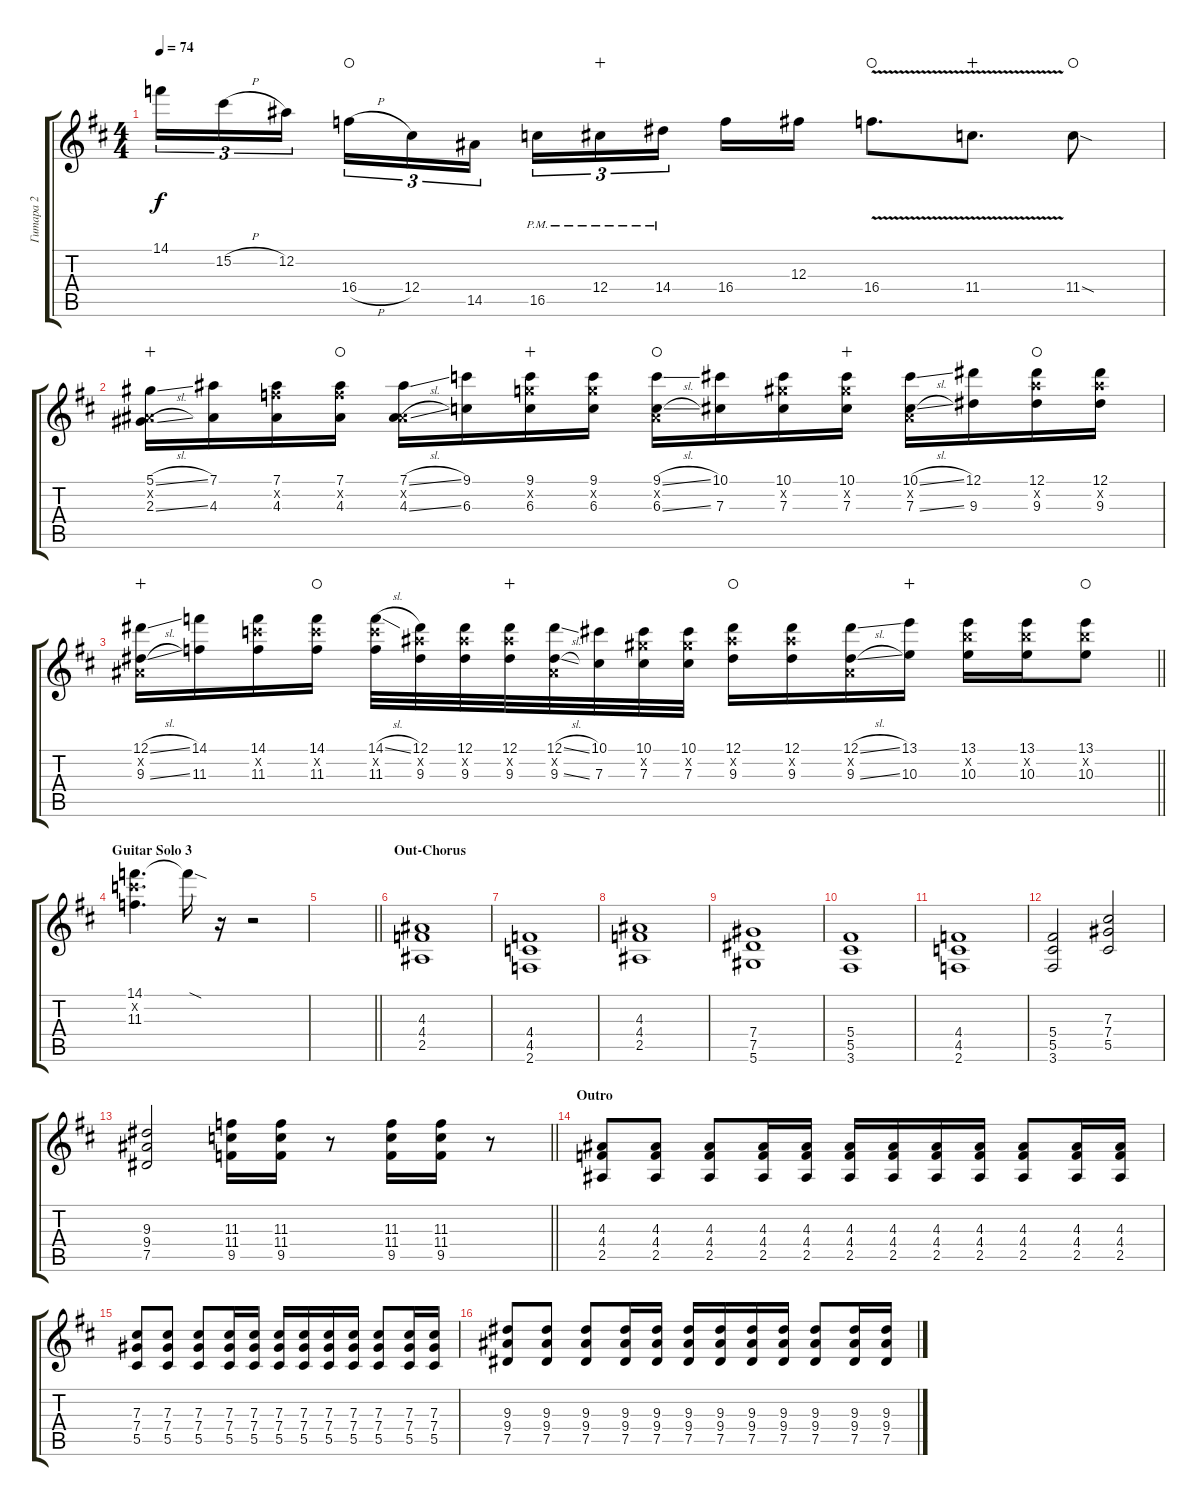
\track ("Гитара 2" "Гитара 2") {instrument distortionguitar}
\staff {score tabs}
\tuning (Eb4 Bb3 Gb3 Db3 Ab2 Eb2) {hide}
\ts (4 4)
\tempo 74
\clef g2
\ks bminor
14.1.16{tu (3 2) dy f} 15.2{h}.16{tu (3 2)} 12.2.16{tu (3 2) beam splitsecondary} 16.4{h}.16{tu (3 2) waho} 12.4.16{tu (3 2)} 14.5.16{tu (3 2)} 16.5{pm}.16{tu (3 2)} 12.4{pm}.16{tu (3 2) wahc} 14.4{pm}.16{tu (3 2) beam splitsecondary} 16.4.16 12.3.16 16.4{v}.8{d waho} 11.4{v}.8{d wahc} 11.4{sod}.8{waho} |
(5.1{sl} 0.2{x} 2.3{sl}).16{wahc} (7.1 4.3).16 (7.1 7.2{x} 4.3).16 (7.1 7.2{x} 4.3).16{waho} (7.1{sl} 0.2{x} 4.3{sl}).16 (9.1 6.3).16 (9.1 9.2{x} 6.3).16{wahc} (9.1 9.2{x} 6.3).16 (9.1{sl} 0.2{x} 6.3{sl}).16{waho} (10.1 7.3).16 (10.1 10.2{x} 7.3).16 (10.1 10.2{x} 7.3).16{wahc} (10.1{sl} 0.2{x} 7.3{sl}).16 (12.1 9.3).16 (12.1 12.2{x} 9.3).16{waho} (12.1 12.2{x} 9.3).16 |
\barLineRight lightlight
(12.1{sl} 0.2{x} 9.3{sl}).16{wahc} (14.1 11.3).16 (14.1 14.2{x} 11.3).16 (14.1 14.2{x} 11.3).16{waho} (14.1{sl} 14.2{x} 11.3).32 (12.1 12.2{x} 9.3).32 (12.1 12.2{x} 9.3).32 (12.1 12.2{x} 9.3).32{wahc} (12.1{sl} 0.2{x} 9.3{sl}).32 (10.1 7.3).32 (10.1 10.2{x} 7.3).32 (10.1 10.2{x} 7.3).32 (12.1 12.2{x} 9.3).16{waho} (12.1 12.2{x} 9.3).16 (12.1{sl} 0.2{x} 9.3{sl}).16 (13.1 10.3).16{wahc} (13.1 13.2{x} 10.3).16 (13.1 13.2{x} 10.3).16 (13.1 13.2{x} 10.3).8{waho} |
\section ("" "Guitar Solo 3")
(14.1 14.2{x} 11.3).4{d} 14.1{sod t}.16 r.16 r.2 |
\barLineRight lightlight
|
\section ("" "Out-Chorus")
(4.3 4.4 2.5).1 |
(4.4 4.5 2.6).1 |
(4.3 4.4 2.5).1 |
(7.4 7.5 5.6).1 |
(5.4 5.5 3.6).1 |
(4.4 4.5 2.6).1 |
(5.4 5.5 3.6).2 (7.3 7.4 5.5).2 |
\barLineRight lightlight
(9.3 9.4 7.5).2 (11.3 11.4 9.5).16 (11.3 11.4 9.5).16 r.8 (11.3 11.4 9.5).16 (11.3 11.4 9.5).16 r.8 |
\section ("" "Outro")
(4.3 4.4 2.5).8 (4.3 4.4 2.5).8 (4.3 4.4 2.5).8 (4.3 4.4 2.5).16 (4.3 4.4 2.5).16 (4.3 4.4 2.5).16 (4.3 4.4 2.5).16 (4.3 4.4 2.5).16 (4.3 4.4 2.5).16 (4.3 4.4 2.5).8 (4.3 4.4 2.5).16 (4.3 4.4 2.5).16 |
(7.3 7.4 5.5).8 (7.3 7.4 5.5).8 (7.3 7.4 5.5).8 (7.3 7.4 5.5).16 (7.3 7.4 5.5).16 (7.3 7.4 5.5).16 (7.3 7.4 5.5).16 (7.3 7.4 5.5).16 (7.3 7.4 5.5).16 (7.3 7.4 5.5).8 (7.3 7.4 5.5).16 (7.3 7.4 5.5).16 |
(9.3 9.4 7.5).8 (9.3 9.4 7.5).8 (9.3 9.4 7.5).8 (9.3 9.4 7.5).16 (9.3 9.4 7.5).16 (9.3 9.4 7.5).16 (9.3 9.4 7.5).16 (9.3 9.4 7.5).16 (9.3 9.4 7.5).16 (9.3 9.4 7.5).8 (9.3 9.4 7.5).16 (9.3 9.4 7.5).16
